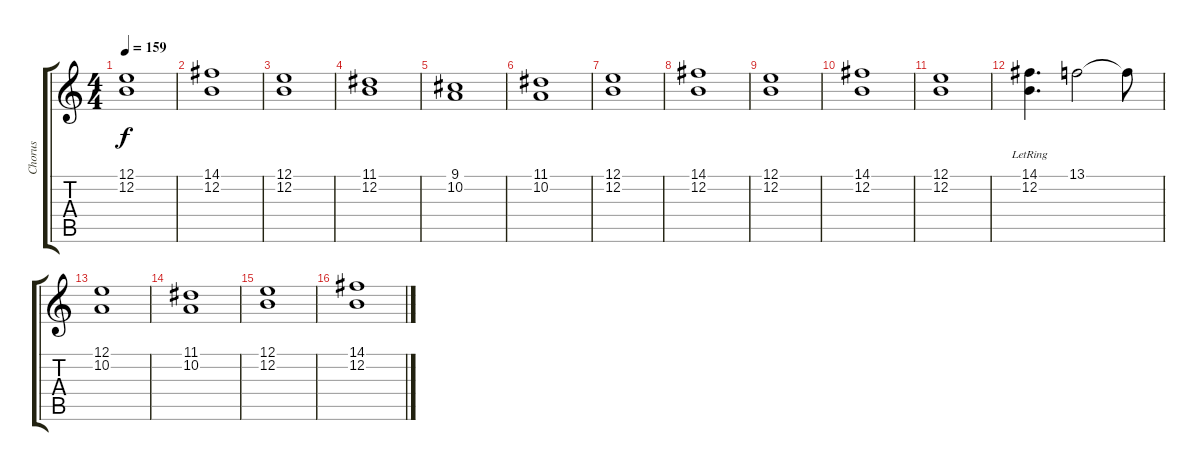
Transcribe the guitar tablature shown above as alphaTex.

\track ("Chorus" "Chorus") {instrument choiraahs}
\staff {score tabs}
\tuning (E4 B3 G3 D3 A2 E2) {hide}
\ts (4 4)
\tempo 159
\clef g2
\ks c
(12.1 12.2).1{dy f} |
(14.1 12.2).1 |
(12.1 12.2).1 |
(11.1 12.2).1 |
(9.1 10.2).1 |
(11.1 10.2).1 |
(12.1 12.2).1 |
(14.1 12.2).1 |
(12.1 12.2).1 |
(14.1 12.2).1 |
(12.1 12.2).1 |
(14.1 12.2{lr}).4{d} 13.1.2 13.1{t}.8 |
(12.1 10.2).1 |
(11.1 10.2).1 |
(12.1 12.2).1 |
(14.1 12.2).1
